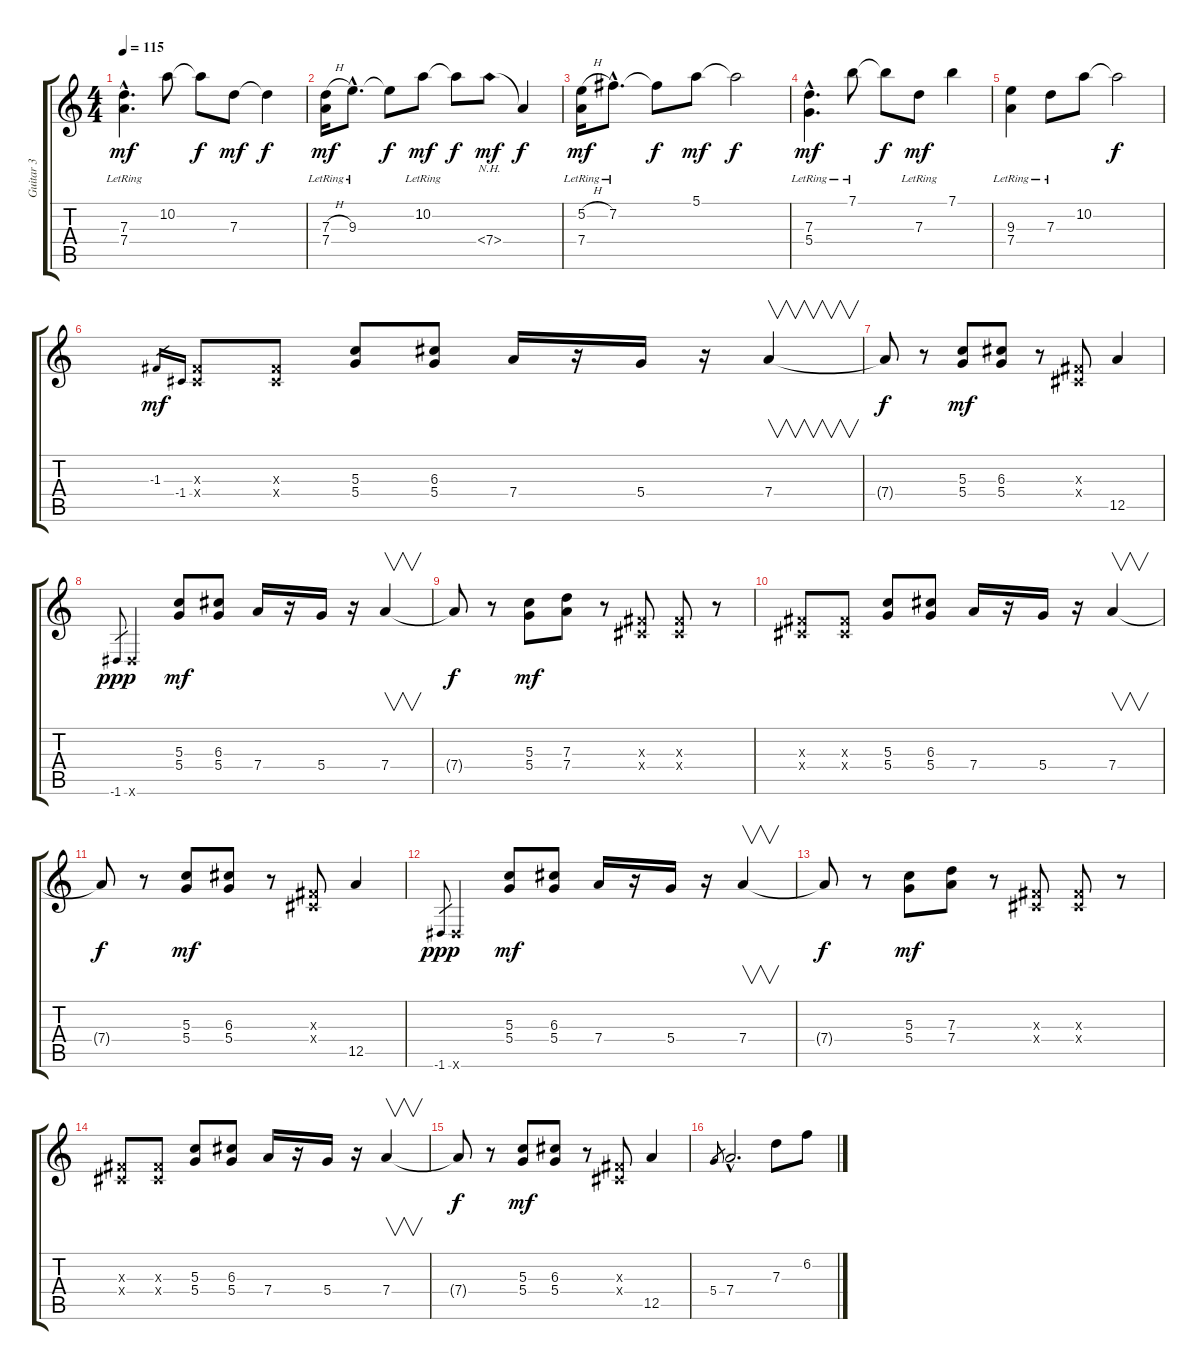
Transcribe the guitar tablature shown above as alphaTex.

\track ("Guitar 3" "Guitar 3") {instrument overdrivenguitar}
\staff {score tabs}
\tuning (E4 B3 G3 D3 A2 E2) {hide}
\ts (4 4)
\tempo 115
\clef g2
\ks c
(7.3{hac lr} 7.4{hac lr}).4{d dy mf} 10.2.8 10.2{t}.8{dy f} 7.3.8{dy mf} 7.3{t}.4{dy f} |
(7.3{h} 7.4{lr}).16{dy mf} 9.3{hac lr}.8{d} 9.3{t}.8{dy f} 10.2{lr}.8{dy mf} 10.2{t}.8{dy f} 7.4{nh}.8{dy mf} 7.4{t}.4{dy f} |
(5.2{h} 7.4{lr}).16{dy mf} 7.2{hac lr}.8{d} 7.2{t}.8{dy f} 5.1.8{dy mf} 5.1{t}.2{dy f} |
(7.3{hac lr} 5.4{hac lr}).4{d dy mf} 7.1{lr}.8 7.1{t}.8{dy f} 7.3{lr}.8{dy mf} 7.1.4 |
(9.3 7.4{lr}).4 7.3{lr}.8 10.2.8 10.2{t}.2{dy f} |
-1.3.16{gr dy mf} -1.4.16{gr} (-1.3{x} -1.4{x}).8 (-1.3{x} -1.4{x}).8 (5.3 5.4).8 (6.3 5.4).8 7.4.16 r.16 5.4.16 r.16 7.4.4{v} |
7.4{t}.8{dy f} r.8 (5.3 5.4).8{dy mf} (6.3 5.4).8 r.8 (-1.3{x} -1.4{x}).8 12.5.4 |
-1.6.8{gr dy ppp} -1.6{x}.4 (5.3 5.4).8{dy mf} (6.3 5.4).8 7.4.16 r.16 5.4.16 r.16 7.4.4{v} |
7.4{t}.8{dy f} r.8 (5.3 5.4).8{dy mf} (7.3 7.4).8 r.8 (-1.3{x} -1.4{x}).8 (-1.3{x} -1.4{x}).8 r.8 |
(-1.3{x} -1.4{x}).8 (-1.3{x} -1.4{x}).8 (5.3 5.4).8 (6.3 5.4).8 7.4.16 r.16 5.4.16 r.16 7.4.4{v} |
7.4{t}.8{dy f} r.8 (5.3 5.4).8{dy mf} (6.3 5.4).8 r.8 (-1.3{x} -1.4{x}).8 12.5.4 |
-1.6.8{gr dy ppp} -1.6{x}.4 (5.3 5.4).8{dy mf} (6.3 5.4).8 7.4.16 r.16 5.4.16 r.16 7.4.4{v} |
7.4{t}.8{dy f} r.8 (5.3 5.4).8{dy mf} (7.3 7.4).8 r.8 (-1.3{x} -1.4{x}).8 (-1.3{x} -1.4{x}).8 r.8 |
(-1.3{x} -1.4{x}).8 (-1.3{x} -1.4{x}).8 (5.3 5.4).8 (6.3 5.4).8 7.4.16 r.16 5.4.16 r.16 7.4.4{v} |
7.4{t}.8{dy f} r.8 (5.3 5.4).8{dy mf} (6.3 5.4).8 r.8 (-1.3{x} -1.4{x}).8 12.5.4 |
5.4.8{gr} 7.4{hac}.2{d} 7.3.8 6.2.8
